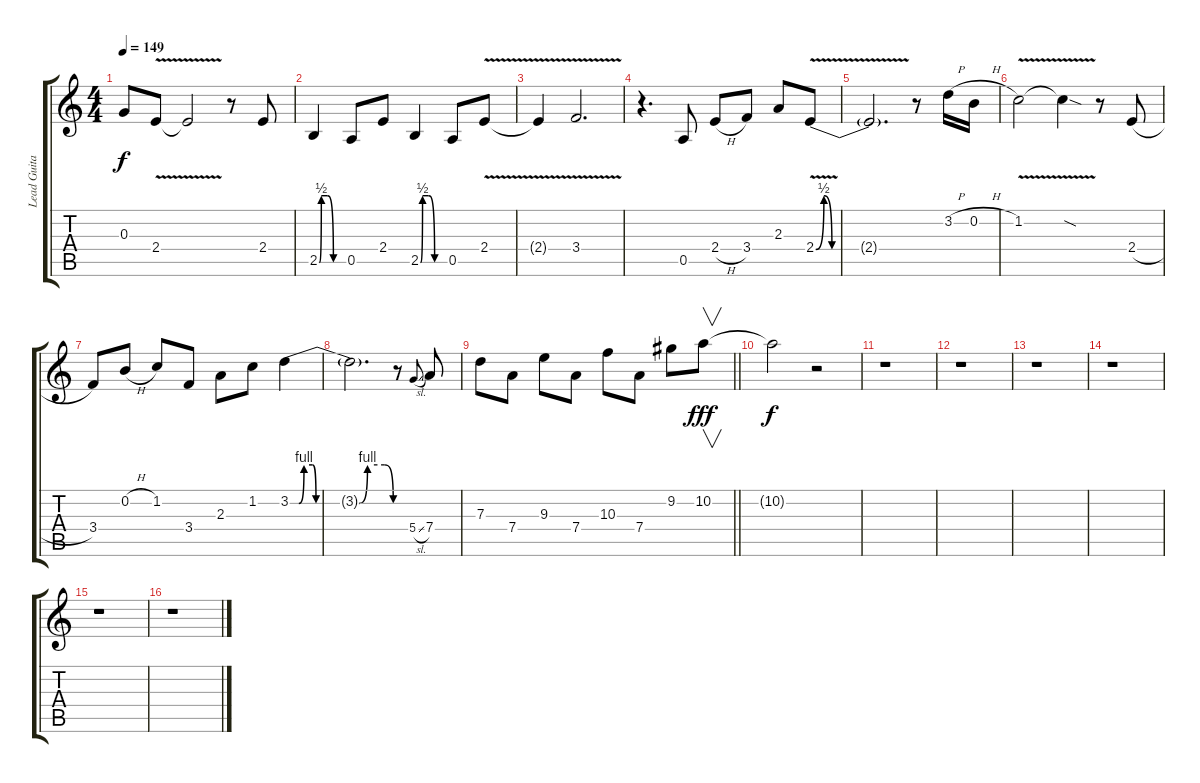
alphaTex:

\track ("Lead Guitar - clean" "Lead Guita") {instrument electricguitarclean}
\staff {score tabs}
\tuning (E4 B3 G3 D3 A2 E2) {hide}
\ts (4 4)
\tempo 149
\clef g2
\ks c
0.3.8{dy f} 2.4{v}.8 2.4{t}.2 r.8 2.4.8 |
2.5{be (custom 0 0 5 2 20 2 35 0 60 0)}.4 0.5.8 2.4.8 2.5{be (custom 0 0 5 2 20 2 35 0 60 0)}.4 0.5.8 2.4{v}.8 |
2.4{t}.4 3.4{v}.2{d} |
r.4{d} 0.5.8 2.4{h}.8 3.4.8 2.3.8 2.4{be (custom 0 0 5 2 10 0 60 0) v}.8 |
2.4{t}.2{d} r.8 3.2{h}.16 0.2{h}.16 |
1.2{v}.2 1.2{sod t}.4 r.8 2.4{h}.8 |
3.4.8 0.2{h}.8 1.2.8 3.4.8 2.3.8 1.2.8 3.2{be (custom 0 0 5 0 8 4 13 4 15 0 40 0 45 4 55 4 60 0)}.4 |
3.2{t}.2{d} r.8 5.4{sl}.8{gr onbeat} 7.4.8 |
\barLineRight lightlight
7.3.8 7.4.8 9.3.8 7.4.8 10.3.8 7.4.8 9.2.8 10.2.8{v dy fff} |
10.2{t}.2{dy f} r.2 |
r.1 |
r.1 |
r.1 |
r.1 |
r.1 |
r.1
